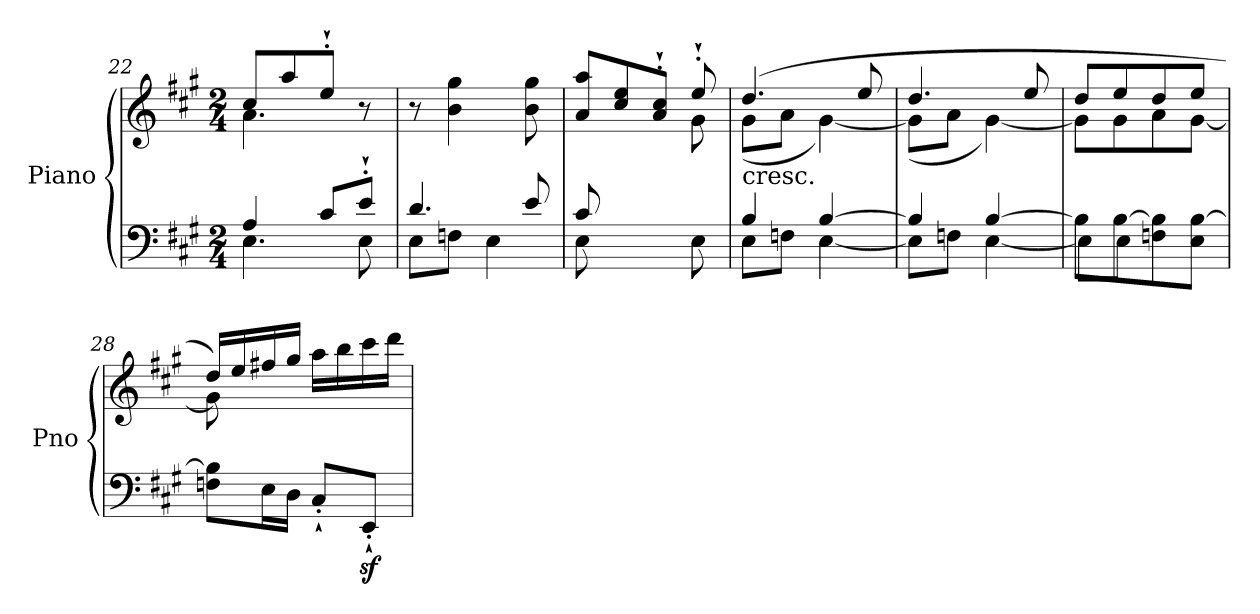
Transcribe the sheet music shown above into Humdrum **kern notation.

**kern	**kern
*part1	*part1
*staff2	*staff1
*I"Piano	*
*I'Pno	*
*clefF4	*clefG2
*k[f#c#g#]	*k[f#c#g#]
*A:	*A:
*M2/4	*M2/4
=22	=22
*^	*^
4A/	4.E\	8cc#/L	4.a\
.	.	8aa/	.
8c#/L	.	8ee`'/J	.
8e`'/J	8E\	8r	8ryy
*	*	*v	*v
!!LO:LB:g=z
=23	=23	=23
4.d/	8E\L	8r
.	8Fn\J	4b\ 4gg#\
.	4E\	.
8e/	.	8b\ 8gg#\
=24	=24	=24
*	*	*^
(8c#/L	8E\	8a/ 8aa/L	8ryy
4.ryy	4ryy	8cc#/ 8ee/	8a\
.	.	8a/`' 8cc#/`'J	8e\J)
.	8E\	8ee`'/	8g#\
=25	=25	=25	=25
!	!	!LO:TX:b:t=cresc.	!
4B/	8E\L	(4.dd/	(8g#\L
.	8Fn\J	.	8a\J
[4B/	[4E\	.	[4g#\)
.	.	8ee/	.
=26	=26	=26	=26
4B/]	8E\L]	4.dd/	(8g#\L]
.	8Fn\J	.	8a\J
[4B/	[4E\	.	[4g#\)
.	.	8ee/	.
=27	=27	=27	=27
8B\L]	8E\L]	8dd/L	8g#\L]
[8B\	8E\J	8ee/	8g#\
8Fn\ 8B\]	4ryy	8dd/	8a\
8E\ [8B\J	.	8ee/J	[8g#\J
*v	*v	*	*
=28	=28	=28
8Fn\ 8B\]L	16dd/LL)	8g#\]
.	16ee/	.
16E\L	16ff#X/	4.ryy
16D\JJ	16gg#/JJ	.
8C#`'/L	16aa\LL	.
.	16bb\	.
8EEz<`'/J	16ccc#\	.
.	16ddd\JJ	.
*	*v	*v
=	=
*-	*-
